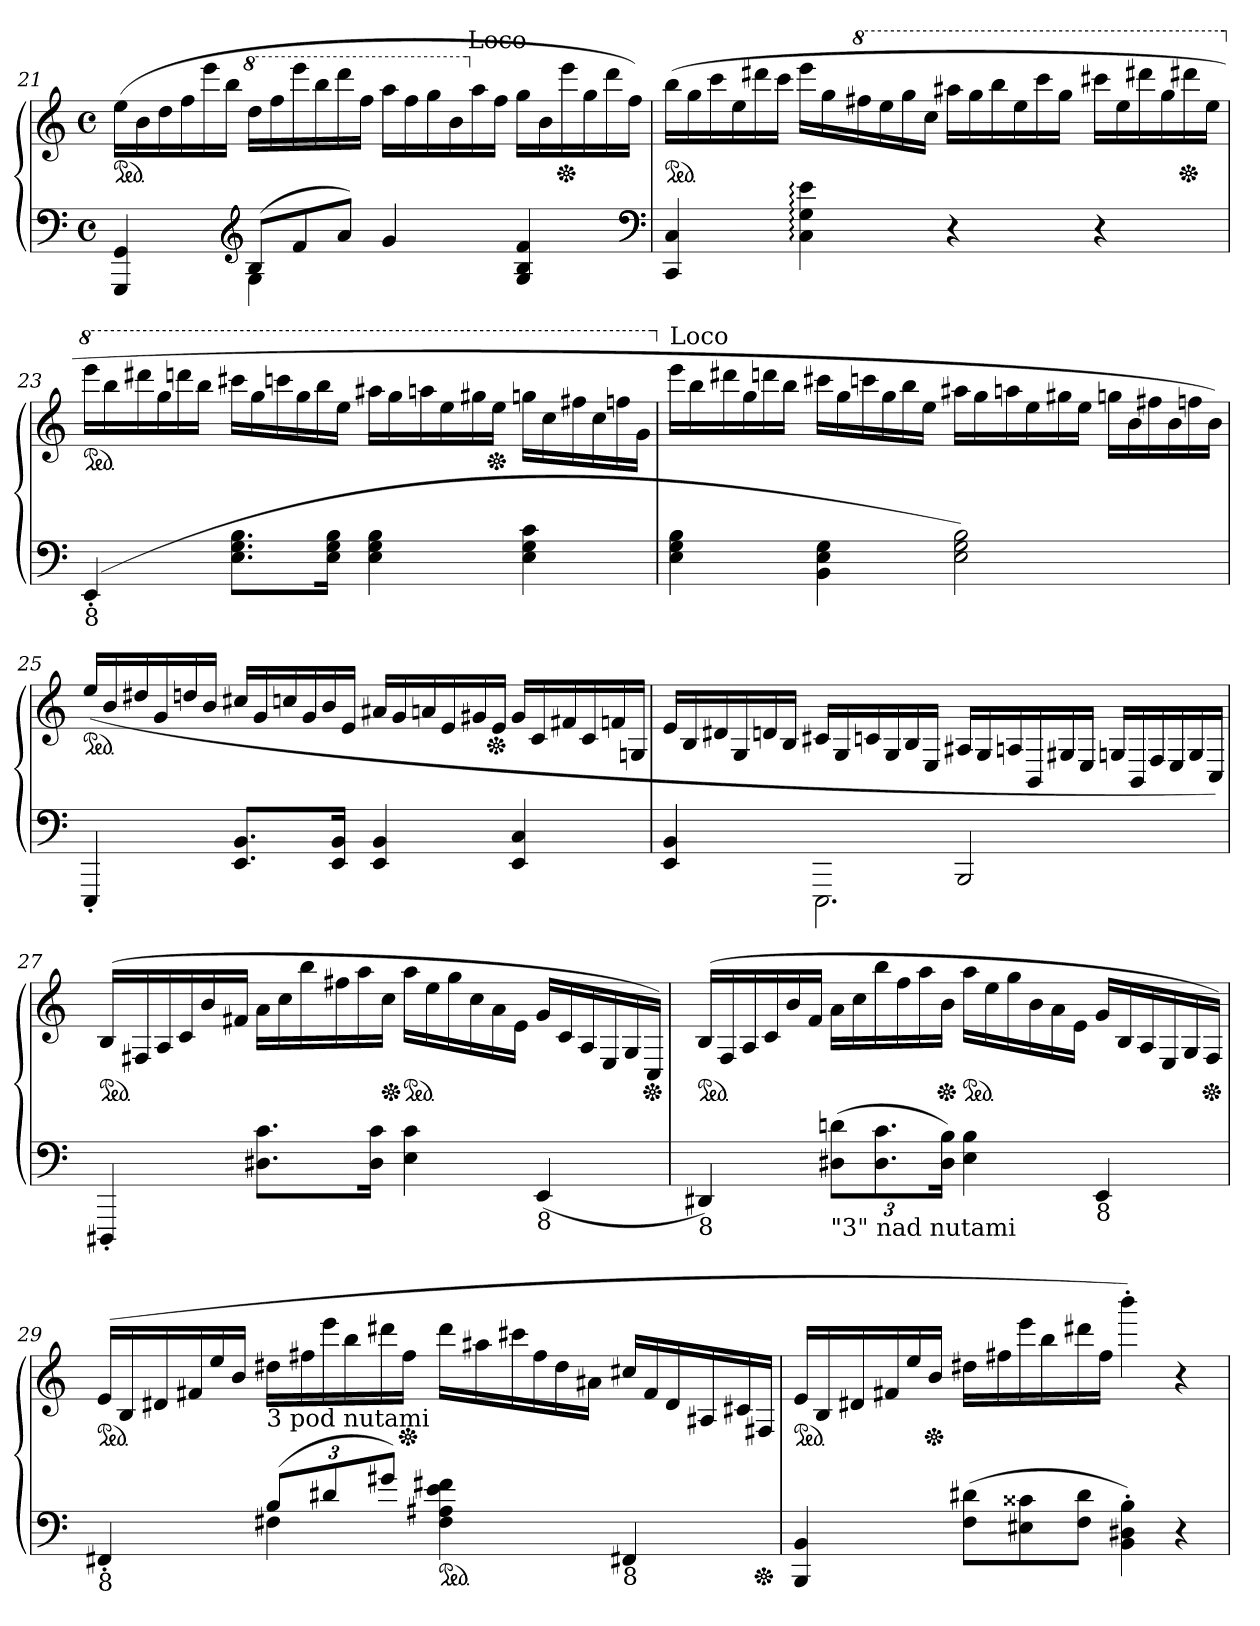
**kern	**kern
*part1	*part1
*staff2	*staff1
*clefF4	*clefG2
*k[]	*k[]
*M4/4	*M4/4
*met(c)	*met(c)
=21	=21
*^	*
*	*	*Xtuplet
*	*	*ped
4GGG 4GG	4ryy	(>24eeLL
.	.	24b
.	.	24dd
.	.	24ff
.	.	24eee
.	.	24bbJJ
*clefG2	*	*
*Xtuplet	*	*
*	*	*8va
(>12BL	4G	24dddLL
.	.	24fff
12f	.	24eeee
.	.	24bbb
12aJ)	.	24dddd
.	.	24fffJJ
4g	2ryy	24aaaLL
.	.	24fff
.	.	24ggg
.	.	24bb
*	*	*X8va
!	!	!LO:TX:a:t=Loco
.	.	24aa
.	.	24ffJJ
4G 4B 4f	.	24ggLL
.	.	24b
*	*	*Xped
.	.	24eee
.	.	24gg
.	.	24ddd
.	.	24ffJJ)
*v	*v	*
*clefF4	*
=22	=22
*	*ped
4CC 4C	(>24bbLL
.	24gg
.	24ccc
.	24ee
.	24ddd#X
.	24cccJJ
4C: 4G: 4e:	24eeeLL
.	24gg
*	*8va
.	24fff#X
.	24eee
.	24ggg
.	24cccJJ
4r	24aaa#XLL
.	24ggg
.	24bbb
.	24eee
.	24cccc
.	24gggJJ
4r	24cccc#XLL
.	24eee
.	24dddd#X
.	24ggg
*	*Xped
.	24dddd#X
.	24eeeJJ
=23	=23
*	*X8va
*	*8va
!LO:TX:b:t=8	!
*	*ped
(>4EE'<	24eeeeLL
.	24bbb
.	24dddd#X
.	24ggg
.	24ddddn
.	24bbbJJ
8.E 8.G 8.BL	24cccc#XLL
.	24ggg
.	24ccccn
.	24ggg
.	24bbb
16E 16G 16BJk	.
.	24eeeJJ
4E 4G 4B	24aaa#XLL
.	24ggg
.	24aaan
.	24eee
.	24ggg#X
*	*Xped
.	24eeeJJ
4E 4G 4c	24gggnLL
.	24ccc
.	24fff#X
.	24ccc
.	24fffn
.	24ggJJ
=24	=24
*	*X8va
!	!LO:TX:a:t=Loco
4E 4G 4B	24eeeLL
.	24bb
.	24ddd#X
.	24gg
.	24dddn
.	24bbJJ
4BB 4E 4G	24ccc#XLL
.	24gg
.	24cccn
.	24gg
.	24bb
.	24eeJJ
2E 2G 2B)	24aa#XLL
.	24gg
.	24aan
.	24ee
.	24gg#X
.	24eeJJ
.	24ggnLL
.	24b
.	24ff#X
.	24b
.	24ffn
.	24bJJ)
=25	=25
*	*ped
4EEE'<	(>24ee/LL
.	24b/
.	24dd#X/
.	24g/
.	24ddn/
.	24b/JJ
8.EE 8.BBL	24cc#XLL
.	24g
.	24ccn
.	24g
.	24b
16EE 16BBJk	.
.	24eJJ
4EE 4BB	24a#XLL
.	24g
.	24an
.	24e
.	24g#X
*	*Xped
.	24eJJ
4EE 4C	24g#LL
.	24c
.	24f#X
.	24c
.	24fn
.	24Gn/JJ
=26	=26
*^	*
4EE 4BB	4ryy	24eLL
.	.	24B
.	.	24d#X
.	.	24G/
.	.	24dn
.	.	24BJJ
4ryy	2.EEE	24c#XLL
.	.	24G/
.	.	24cn/
.	.	24G/
.	.	24B/
.	.	24E/JJ
2BBB	.	24A#XLL
.	.	24G/
.	.	24An/
.	.	24BB/
.	.	24G#X
.	.	24E/JJ
.	.	24Gn/LL
.	.	24BB/
.	.	24F/
.	.	24E/
.	.	24G/
.	.	24C/JJ)
*v	*v	*
=27	=27
*	*ped
4DDD#X'</	(>24B/LL
.	24F#X
.	24A/
.	24c
.	24b
.	24f#XJJ
8.D#X 8.cL	24aLL
.	24cc
.	24bb
.	24ff#X
.	24aa
16D# 16cJk	.
*	*Xped
.	24ccJJ
*	*ped
4E 4c	24aaLL
.	24ee
.	24gg
.	24cc
.	24a
.	24eJJ
!LO:TX:b:t=8	!
(<4EE	24gLL
.	24c
.	24A/
.	24E/
.	24G/
*	*Xped
.	24C/JJ)
=28	=28
!	!LO:TX:a:t="Ped" nad nutami
!LO:TX:b:t=8	!
*	*ped
4DD#X/)	(>24B/LL
.	24F/
.	24A/
.	24c
.	24b
.	24fJJ
*tuplet	*
!LO:TX:b:t="3" nad nutami	!
(>12D#X 12dnL	24aLL
.	24cc
12.D# 12.c	24bb
.	24ff
.	24aa
*	*Xped
24D# 24BJk)	24bJJ
*	*ped
4E 4B	24aaLL
.	24ee
.	24gg
.	24b
.	24a
.	24eJJ
!LO:TX:b:t=8	!
4EE	24gLL
.	24B
.	24A/
.	24E/
.	24G/
*	*Xped
.	24F/JJ)
=29	=29
*^	*
!LO:TX:b:t=8	!	!
*	*	*ped
4FF#X'<	4ryy	(>24eLL
.	.	24B
.	.	24d#X
.	.	24f#X
.	.	24ee
.	.	24bJJ
!LO:TX:a:t=3 pod nutami	!	!
(>12BL	4F#X	24dd#XLL
.	.	24ff#X
12d#X	.	24eee
.	.	24bb
12g#XJ)	.	24ddd#X
*	*	*Xped
.	.	24ff#JJ
*ped	*	*
4ryy	4F# 4A#X 4e 4f#X	24ddd#LL
.	.	24aa#X
.	.	24ccc#X
.	.	24ff#
.	.	24dd#
.	.	24a#XJJ
!LO:TX:b:t=8	!	!
4FF#X	4ryy	24cc#XLL
.	.	24f#
.	.	24d#
.	.	24A#X
.	.	24c#X
*Xped	*	*
.	.	24F#XJJ
*v	*v	*
=30	=30
*	*ped
4BBB 4BB	24eLL
.	24B
.	24d#X
.	24f#X
.	24ee
*	*Xped
.	24bJJ
*Xtuplet	*
(>12F 12d#XL	24dd#XLL
.	24ff#X
12E#X 12c##X	24eee
.	24bb
12F 12d#J	24ddd#X
.	24ff#JJ
4BB'> 4D#X'> 4B'>)	4bbb'>)
4r	4r
=	=
*-	*-
